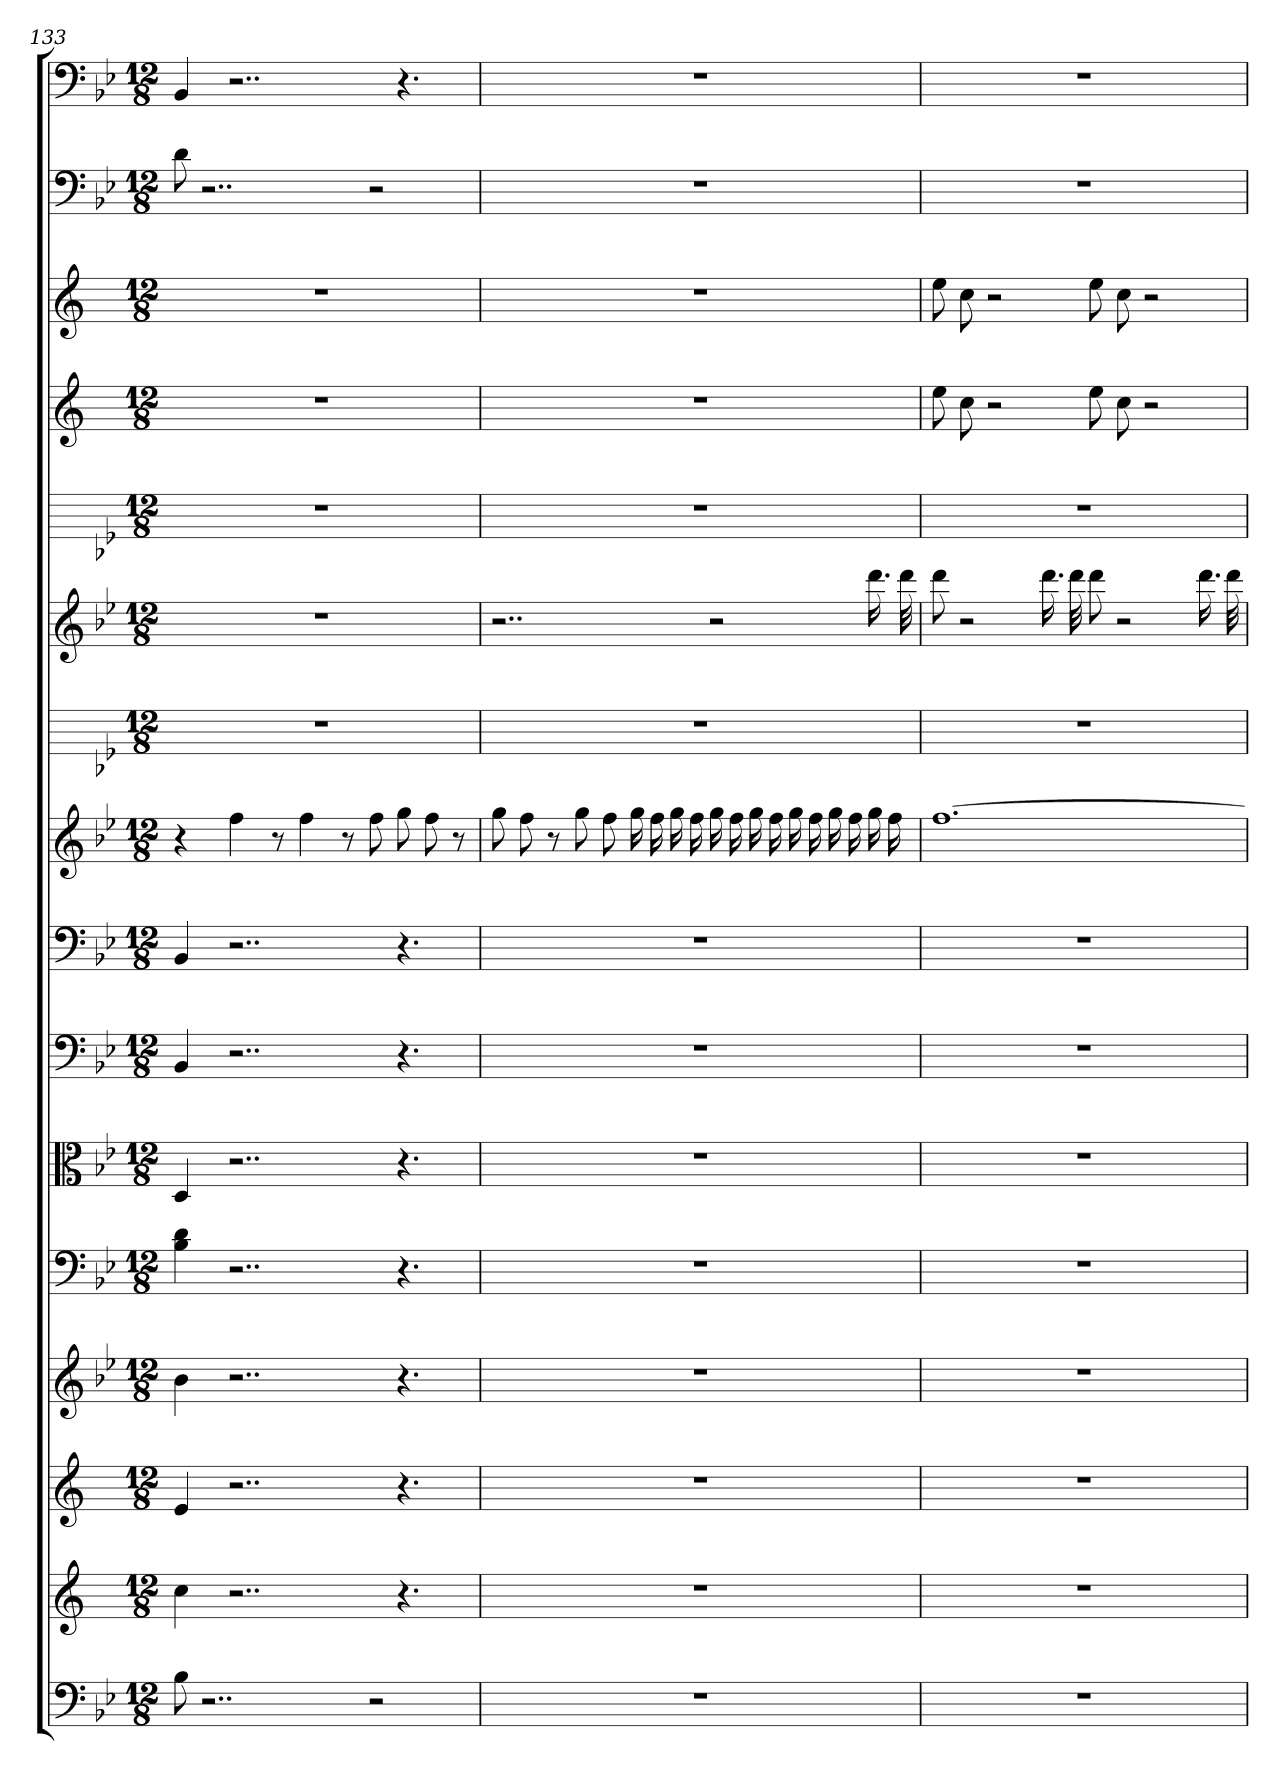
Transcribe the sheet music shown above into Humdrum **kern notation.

**kern	**kern	**kern	**kern	**kern	**kern	**kern	**kern	**kern	**kern	**kern	**kern	**kern	**kern	**kern	**kern
*part16	*part15	*part14	*part13	*part12	*part11	*part10	*part9	*part8	*part7	*part6	*part5	*part4	*part3	*part2	*part1
*staff16	*staff15	*staff14	*staff13	*staff12	*staff11	*staff10	*staff9	*staff8	*staff7	*staff6	*staff5	*staff4	*staff3	*staff2	*staff1
*clefF4	*	*	*	*	*clefC3	*clefF4	*clefF4	*	*	*	*	*	*	*clefF4	*clefF4
*k[b-e-]	*k[]	*k[]	*k[b-e-]	*k[b-e-]	*k[b-e-]	*k[b-e-]	*k[b-e-]	*k[b-e-]	*k[b-e-]	*k[b-e-]	*k[b-e-]	*k[]	*k[]	*k[b-e-]	*k[b-e-]
*B-:	*	*	*B-:	*B-:	*B-:	*B-:	*B-:	*B-:	*B-:	*B-:	*B-:	*	*	*B-:	*B-:
*M12/8	*M12/8	*M12/8	*M12/8	*M12/8	*M12/8	*M12/8	*M12/8	*M12/8	*M12/8	*M12/8	*M12/8	*M12/8	*M12/8	*M12/8	*M12/8
=133	=133	=133	=133	=133	=133	=133	=133	=133	=133	=133	=133	=133	=133	=133	=133
8B-	4cc	4e	4b-	4B- 4d	4D	4BB-	4BB-	4r	1.r	1.r	1.r	1.r	1.r	8d	4BB-
2..r	.	.	.	.	.	.	.	.	.	.	.	.	.	2..r	.
.	2..r	2..r	2..r	2..r	2..r	2..r	2..r	4ff	.	.	.	.	.	.	2..r
.	.	.	.	.	.	.	.	8r	.	.	.	.	.	.	.
.	.	.	.	.	.	.	.	4ff	.	.	.	.	.	.	.
.	.	.	.	.	.	.	.	8r	.	.	.	.	.	.	.
2r	.	.	.	.	.	.	.	8ff	.	.	.	.	.	2r	.
.	4.r	4.r	4.r	4.r	4.r	4.r	4.r	8gg	.	.	.	.	.	.	4.r
.	.	.	.	.	.	.	.	8ff	.	.	.	.	.	.	.
.	.	.	.	.	.	.	.	8r	.	.	.	.	.	.	.
=134	=134	=134	=134	=134	=134	=134	=134	=134	=134	=134	=134	=134	=134	=134	=134
1.r	1.r	1.r	1.r	1.r	1.r	1.r	1.r	8gg	1.r	2..r	1.r	1.r	1.r	1.r	1.r
.	.	.	.	.	.	.	.	8ff	.	.	.	.	.	.	.
.	.	.	.	.	.	.	.	8r	.	.	.	.	.	.	.
.	.	.	.	.	.	.	.	8gg	.	.	.	.	.	.	.
.	.	.	.	.	.	.	.	8ff	.	.	.	.	.	.	.
.	.	.	.	.	.	.	.	16gg	.	.	.	.	.	.	.
.	.	.	.	.	.	.	.	16ff	.	.	.	.	.	.	.
.	.	.	.	.	.	.	.	16gg	.	.	.	.	.	.	.
.	.	.	.	.	.	.	.	16ff	.	.	.	.	.	.	.
.	.	.	.	.	.	.	.	16gg	.	2r	.	.	.	.	.
.	.	.	.	.	.	.	.	16ff	.	.	.	.	.	.	.
.	.	.	.	.	.	.	.	16gg	.	.	.	.	.	.	.
.	.	.	.	.	.	.	.	16ff	.	.	.	.	.	.	.
.	.	.	.	.	.	.	.	16gg	.	.	.	.	.	.	.
.	.	.	.	.	.	.	.	16ff	.	.	.	.	.	.	.
.	.	.	.	.	.	.	.	16gg	.	.	.	.	.	.	.
.	.	.	.	.	.	.	.	16ff	.	.	.	.	.	.	.
.	.	.	.	.	.	.	.	16gg	.	16.ddd	.	.	.	.	.
.	.	.	.	.	.	.	.	16ff	.	.	.	.	.	.	.
.	.	.	.	.	.	.	.	.	.	32ddd	.	.	.	.	.
=135	=135	=135	=135	=135	=135	=135	=135	=135	=135	=135	=135	=135	=135	=135	=135
1.r	1.r	1.r	1.r	1.r	1.r	1.r	1.r	[1.ff	1.r	8ddd	1.r	8ee	8ee	1.r	1.r
.	.	.	.	.	.	.	.	.	.	2r	.	8cc	8cc	.	.
.	.	.	.	.	.	.	.	.	.	.	.	2r	2r	.	.
.	.	.	.	.	.	.	.	.	.	16.ddd	.	.	.	.	.
.	.	.	.	.	.	.	.	.	.	32ddd	.	.	.	.	.
.	.	.	.	.	.	.	.	.	.	8ddd	.	8ee	8ee	.	.
.	.	.	.	.	.	.	.	.	.	2r	.	8cc	8cc	.	.
.	.	.	.	.	.	.	.	.	.	.	.	2r	2r	.	.
.	.	.	.	.	.	.	.	.	.	16.ddd	.	.	.	.	.
.	.	.	.	.	.	.	.	.	.	32ddd	.	.	.	.	.
=	=	=	=	=	=	=	=	=	=	=	=	=	=	=	=
*-	*-	*-	*-	*-	*-	*-	*-	*-	*-	*-	*-	*-	*-	*-	*-
